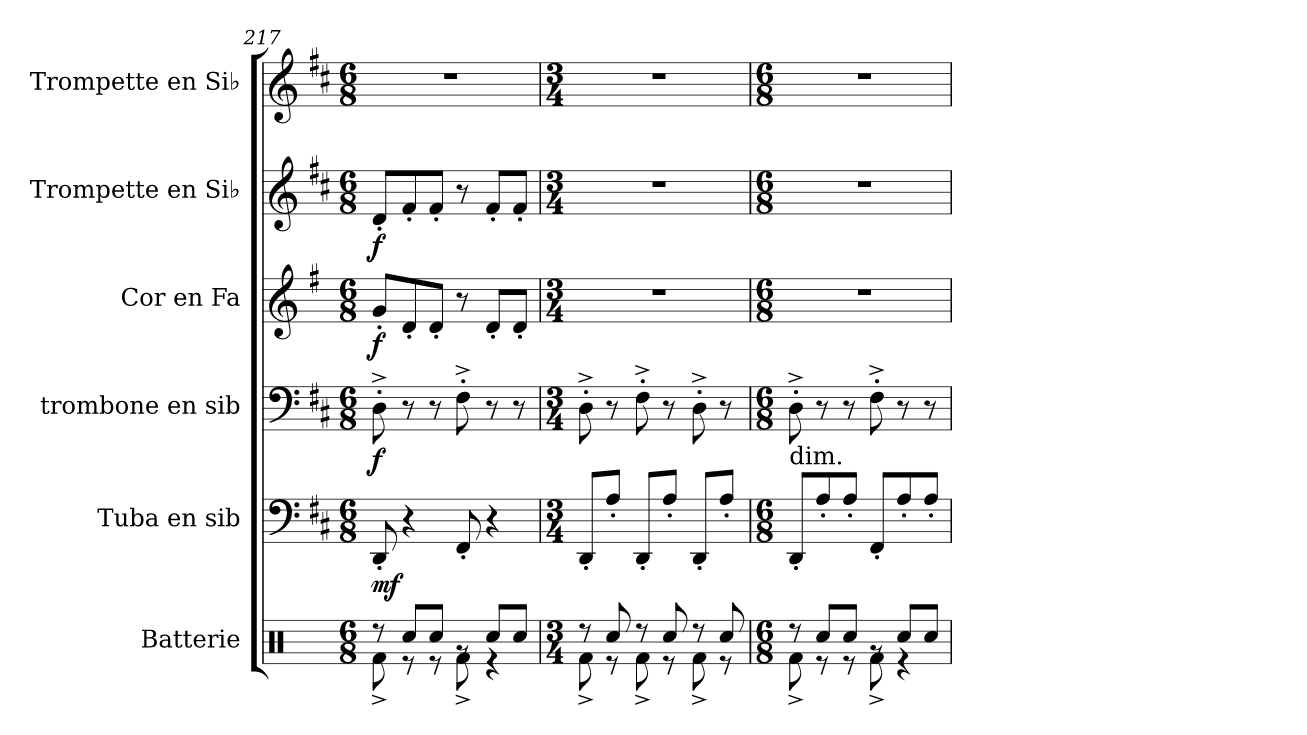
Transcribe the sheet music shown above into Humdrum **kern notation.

**kern	**kern	**dynam	**kern	**dynam	**kern	**dynam	**kern	**dynam	**kern
*part6	*part5	*part5	*part4	*part4	*part3	*part3	*part2	*part2	*part1
*staff6	*staff5	*staff5	*staff4	*staff4	*staff3	*staff3	*staff2	*staff2	*staff1
*I"Batterie	*I"Tuba en sib	*	*I"trombone en sib	*	*I"Cor en Fa	*	*I"Trompette en Si♭	*	*I"Trompette en Si♭
*I'Batt.	*I'Tub. sib	*	*I'Trb. sib	*	*I'Cor Fa	*	*I'Tromp. Si♭	*	*I'Tromp. Si♭
*clefX	*clefF4	*	*clefF4	*	*clefG2	*	*clefG2	*	*clefG2
*	*ITrd1c2	*	*ITrd1c2	*	*ITrd4c7	*	*ITrd1c2	*	*ITrd1c2
*k[]	*k[]	*	*k[]	*	*k[]	*	*k[]	*	*k[]
*M6/8	*M6/8	*	*M6/8	*	*M6/8	*	*M6/8	*	*M6/8
=217	=217	=217	=217	=217	=217	=217	=217	=217	=217
*^	*	*	*	*	*	*	*	*	*
!	!	!	!LO:DY:b	!	!LO:DY:b	!	!LO:DY:b	!	!LO:DY:b	!
8r	8Rf^\	8CC'/	mf	8C'^\	f	8c'/L	f	8c'/L	f	2.r
8Rcc/L	8r	4r	.	8r	.	8G'/	.	8e'/	.	.
8Rcc/J	8r	.	.	8r	.	8G'/J	.	8e'/J	.	.
8rg	8Rf^\	8EE'/	.	8E'^\	.	8r	.	8r	.	.
8Rcc/L	4r	4r	.	8r	.	8G'/L	.	8e'/L	.	.
8Rcc/J	.	.	.	8r	.	8G'/J	.	8e'/J	.	.
=218	=218	=218	=218	=218	=218	=218	=218	=218	=218	=218
*M3/4	*	*M3/4	*	*M3/4	*	*M3/4	*	*M3/4	*	*M3/4
8r	8Rf^\	8CC'/L	.	8C'^\	.	2.r	.	2.r	.	2.r
8Rcc/	8r	8G'/J	.	8r	.	.	.	.	.	.
8r	8Rf^\	8CC'/L	.	8E'^\	.	.	.	.	.	.
8Rcc/	8r	8G'/J	.	8r	.	.	.	.	.	.
8r	8Rf^\	8CC'/L	.	8C'^\	.	.	.	.	.	.
8Rcc/	8r	8G'/J	.	8r	.	.	.	.	.	.
!!LO:LB:g=z
=219	=219	=219	=219	=219	=219	=219	=219	=219	=219	=219
*M6/8	*	*M6/8	*	*M6/8	*	*M6/8	*	*M6/8	*	*M6/8
!	!	!	!	!LO:TX:b:t=dim.	!	!	!	!	!	!
8r	8Rf^\	8CC'/L	.	8C'^\	.	2.r	.	2.r	.	2.r
8Rcc/L	8r	8G'/	.	8r	.	.	.	.	.	.
8Rcc/J	8r	8G'/J	.	8r	.	.	.	.	.	.
8rg	8Rf^\	8EE'/L	.	8E'^\	.	.	.	.	.	.
8Rcc/L	4r	8G'/	.	8r	.	.	.	.	.	.
8Rcc/J	.	8G'/J	.	8r	.	.	.	.	.	.
*v	*v	*	*	*	*	*	*	*	*	*
=	=	=	=	=	=	=	=	=	=
*-	*-	*-	*-	*-	*-	*-	*-	*-	*-
